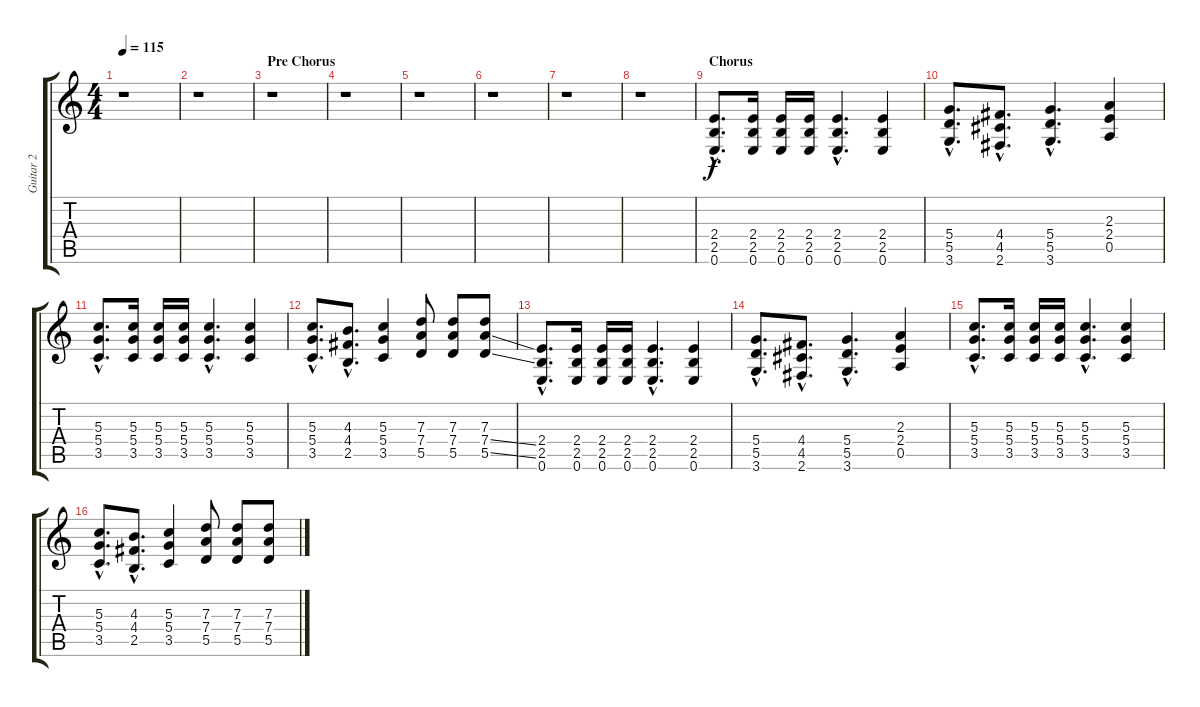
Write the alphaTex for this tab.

\track ("Guitar 2" "Guitar 2") {instrument electricguitarjazz}
\staff {score tabs}
\tuning (E4 B3 G3 D3 A2 E2) {hide}
\ts (4 4)
\tempo 115
\clef g2
\ks c
r.1{dy f} |
r.1 |
\section ("" "Pre Chorus")
r.1 |
r.1 |
r.1 |
r.1 |
r.1 |
r.1 |
\section ("" "Chorus")
(2.4{hac} 2.5{hac} 0.6{hac}).8{d instrument distortionguitar} (2.4 2.5 0.6).16 (2.4 2.5 0.6).16 (2.4 2.5 0.6).16 (2.4{hac} 2.5{hac} 0.6{hac}).4{d} (2.4 2.5 0.6).4 |
(5.4{hac} 5.5{hac} 3.6{hac}).8{d} (4.4{hac} 4.5{hac} 2.6{hac}).8{d} (5.4{hac} 5.5{hac} 3.6{hac}).4{d} (2.3 2.4 0.5).4 |
(5.3{hac} 5.4{hac} 3.5{hac}).8{d} (5.3 5.4 3.5).16 (5.3 5.4 3.5).16 (5.3 5.4 3.5).16 (5.3{hac} 5.4{hac} 3.5{hac}).4{d} (5.3 5.4 3.5).4 |
(5.3{hac} 5.4{hac} 3.5{hac}).8{d} (4.3{hac} 4.4{hac} 2.5{hac}).8{d} (5.3 5.4 3.5).4 (7.3 7.4 5.5).8 (7.3 7.4 5.5).8 (7.3 7.4{ss} 5.5{ss}).8 |
(2.4{hac} 2.5{hac} 0.6{hac}).8{d instrument distortionguitar} (2.4 2.5 0.6).16 (2.4 2.5 0.6).16 (2.4 2.5 0.6).16 (2.4{hac} 2.5{hac} 0.6{hac}).4{d} (2.4 2.5 0.6).4 |
(5.4{hac} 5.5{hac} 3.6{hac}).8{d} (4.4{hac} 4.5{hac} 2.6{hac}).8{d} (5.4{hac} 5.5{hac} 3.6{hac}).4{d} (2.3 2.4 0.5).4 |
(5.3{hac} 5.4{hac} 3.5{hac}).8{d} (5.3 5.4 3.5).16 (5.3 5.4 3.5).16 (5.3 5.4 3.5).16 (5.3{hac} 5.4{hac} 3.5{hac}).4{d} (5.3 5.4 3.5).4 |
(5.3{hac} 5.4{hac} 3.5{hac}).8{d} (4.3{hac} 4.4{hac} 2.5{hac}).8{d} (5.3 5.4 3.5).4 (7.3 7.4 5.5).8 (7.3 7.4 5.5).8 (7.3 7.4 5.5).8
